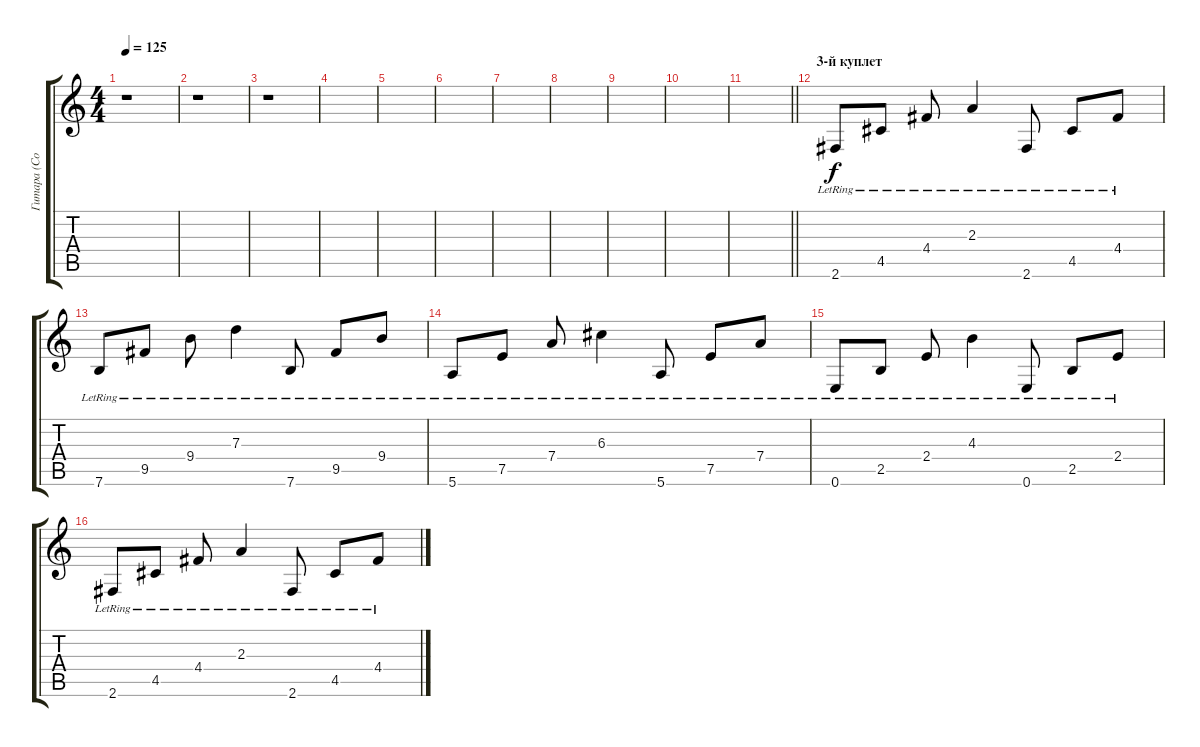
\track ("Гитара (Соло-ритм)" "Гитара (Со") {instrument overdrivenguitar}
\staff {score tabs}
\tuning (E4 B3 G3 D3 A2 E2) {hide}
\ts (4 4)
\tempo 125
\clef g2
\ks c
r.1{dy f} |
r.1 |
r.1 |
|
|
|
|
|
|
|
\barLineRight lightlight
|
\section ("" "3-й куплет")
2.6{lr}.8{volume 13 instrument acousticguitarsteel} 4.5{lr}.8 4.4{lr}.8 2.3{lr}.4 2.6{lr}.8 4.5{lr}.8 4.4{lr}.8 |
7.6{lr}.8 9.5{lr}.8 9.4{lr}.8 7.3{lr}.4 7.6{lr}.8 9.5{lr}.8 9.4{lr}.8 |
5.6{lr}.8 7.5{lr}.8 7.4{lr}.8 6.3{lr}.4 5.6{lr}.8 7.5{lr}.8 7.4{lr}.8 |
0.6{lr}.8 2.5{lr}.8 2.4{lr}.8 4.3{lr}.4 0.6{lr}.8 2.5{lr}.8 2.4{lr}.8 |
2.6{lr}.8 4.5{lr}.8 4.4{lr}.8 2.3{lr}.4 2.6{lr}.8 4.5{lr}.8 4.4{lr}.8
